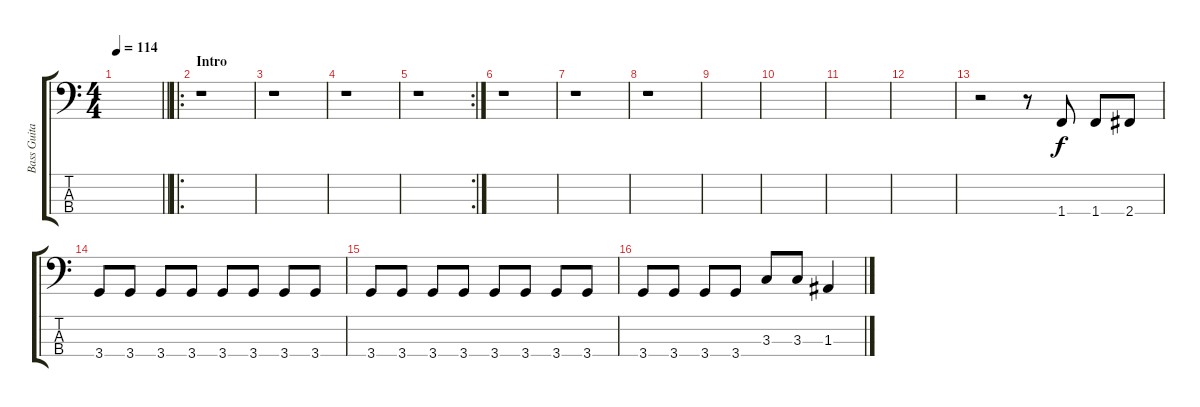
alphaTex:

\track ("Bass Guitar" "Bass Guita") {instrument electricbasspick}
\staff {score tabs}
\tuning (G2 D2 A1 E1) {hide}
\ts (4 4)
\tempo 114
\clef f4
\barLineRight lightlight
\ks c
|
\ro
\section ("" "Intro")
r.1 |
r.1 |
r.1 |
\rc 2
r.1 |
r.1 |
r.1 |
r.1 |
|
|
|
|
r.2 r.8 1.4.8 1.4.8 2.4.8 |
3.4.8 3.4.8 3.4.8 3.4.8 3.4.8 3.4.8 3.4.8 3.4.8 |
3.4.8 3.4.8 3.4.8 3.4.8 3.4.8 3.4.8 3.4.8 3.4.8 |
3.4.8 3.4.8 3.4.8 3.4.8 3.3.8 3.3.8 1.3.4
